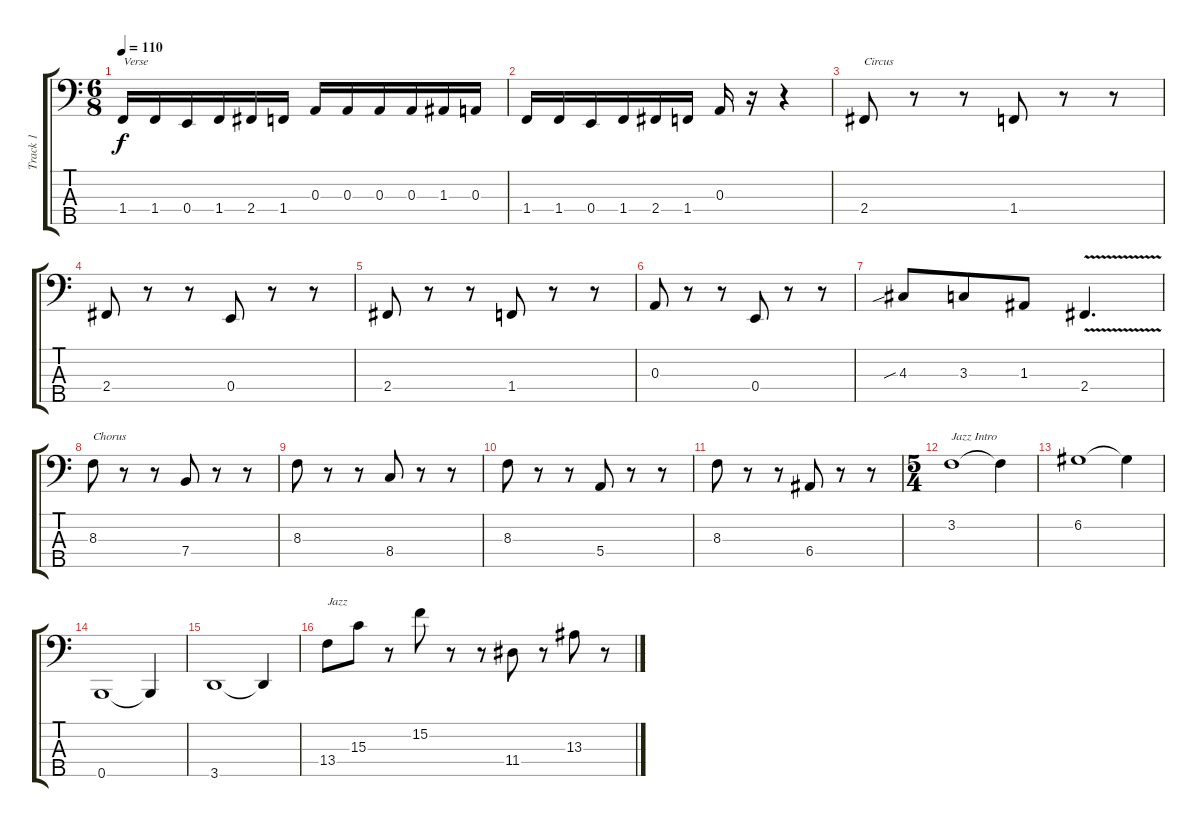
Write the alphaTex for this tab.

\track ("Track 1" "Track 1") {instrument acousticguitarsteel}
\staff {score tabs}
\tuning (G2 D2 A1 E1 B0) {hide}
\ts (6 8)
\tempo 110
\clef f4
\ks c
1.4.16{txt "Verse" dy f instrument acousticguitarsteel} 1.4.16 0.4.16 1.4.16 2.4.16 1.4.16 0.3.16 0.3.16 0.3.16 0.3.16 1.3.16 0.3.16 |
1.4.16 1.4.16 0.4.16 1.4.16 2.4.16 1.4.16 0.3.16 r.16 r.4 |
2.4.8{txt "Circus"} r.8 r.8 1.4.8 r.8 r.8 |
2.4.8 r.8 r.8 0.4.8 r.8 r.8 |
2.4.8 r.8 r.8 1.4.8 r.8 r.8 |
0.3.8 r.8 r.8 0.4.8 r.8 r.8 |
4.3{sib}.8 3.3.8 1.3.8 2.4{v}.4{d} |
8.3.8{txt "Chorus"} r.8 r.8 7.4.8 r.8 r.8 |
8.3.8 r.8 r.8 8.4.8 r.8 r.8 |
8.3.8 r.8 r.8 5.4.8 r.8 r.8 |
8.3.8 r.8 r.8 6.4.8 r.8 r.8 |
\ts (5 4)
3.2.1{txt "Jazz Intro"} 3.2{t}.4 |
6.2.1 6.2{t}.4 |
0.5.1 0.5{t}.4 |
3.5.1 3.5{t}.4 |
13.4.8{txt "Jazz"} 15.3.8 r.8 15.2.8 r.8 r.8 11.4.8 r.8 13.3.8 r.8
